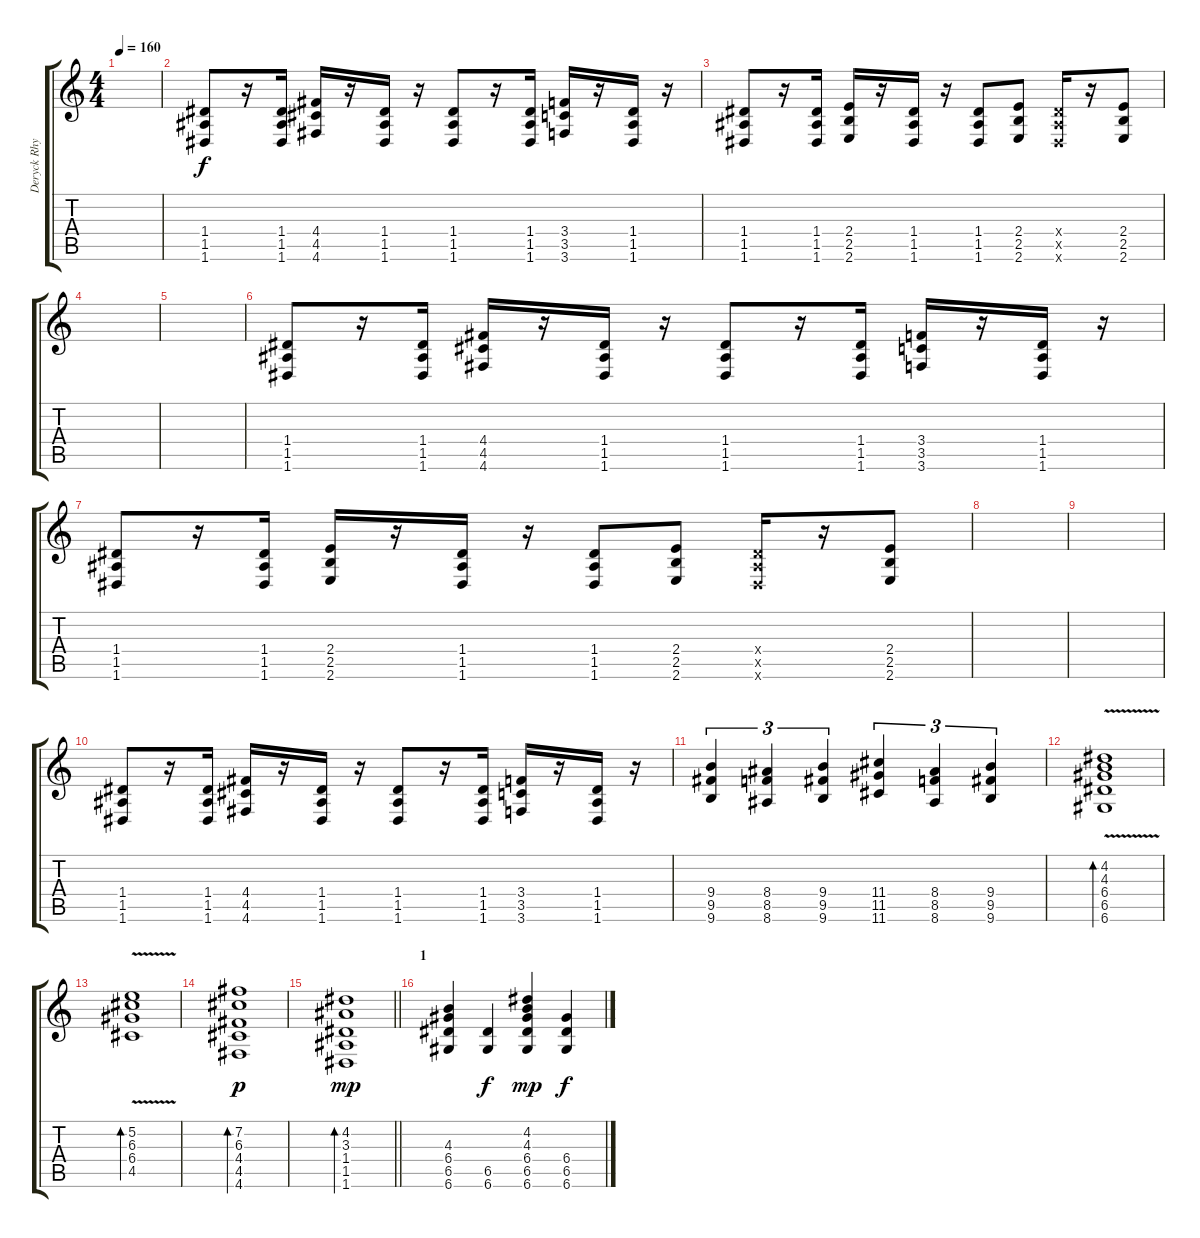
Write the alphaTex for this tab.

\track ("Deryck Rhythm" "Deryck Rhy") {instrument distortionguitar}
\staff {score tabs}
\tuning (E4 B3 G3 D3 A2 D2) {hide}
\ts (4 4)
\tempo 160
\clef g2
\ks c
|
(1.4 1.5 1.6).8 r.16 (1.4 1.5 1.6).16 (4.4 4.5 4.6).16 r.16 (1.4 1.5 1.6).16 r.16 (1.4 1.5 1.6).8 r.16 (1.4 1.5 1.6).16 (3.4 3.5 3.6).16 r.16 (1.4 1.5 1.6).16 r.16 |
(1.4 1.5 1.6).8 r.16 (1.4 1.5 1.6).16 (2.4 2.5 2.6).16 r.16 (1.4 1.5 1.6).16 r.16 (1.4 1.5 1.6).8 (2.4 2.5 2.6).8 (1.4{x} 1.5{x} 1.6{x}).16 r.16 (2.4 2.5 2.6).8 |
|
|
(1.4 1.5 1.6).8 r.16 (1.4 1.5 1.6).16 (4.4 4.5 4.6).16 r.16 (1.4 1.5 1.6).16 r.16 (1.4 1.5 1.6).8 r.16 (1.4 1.5 1.6).16 (3.4 3.5 3.6).16 r.16 (1.4 1.5 1.6).16 r.16 |
(1.4 1.5 1.6).8 r.16 (1.4 1.5 1.6).16 (2.4 2.5 2.6).16 r.16 (1.4 1.5 1.6).16 r.16 (1.4 1.5 1.6).8 (2.4 2.5 2.6).8 (1.4{x} 1.5{x} 1.6{x}).16 r.16 (2.4 2.5 2.6).8 |
|
|
(1.4 1.5 1.6).8 r.16 (1.4 1.5 1.6).16 (4.4 4.5 4.6).16 r.16 (1.4 1.5 1.6).16 r.16 (1.4 1.5 1.6).8 r.16 (1.4 1.5 1.6).16 (3.4 3.5 3.6).16 r.16 (1.4 1.5 1.6).16 r.16 |
(9.4 9.5 9.6).4{tu (3 2)} (8.4 8.5 8.6).4{tu (3 2)} (9.4 9.5 9.6).4{tu (3 2)} (11.4 11.5 11.6).4{tu (3 2)} (8.4 8.5 8.6).4{tu (3 2)} (9.4 9.5 9.6).4{tu (3 2)} |
(4.2{v} 4.3 6.4 6.5 6.6).1{bd 480 instrument acousticguitarsteel} |
(5.2{v} 6.3 6.4 4.5).1{bd 240} |
(7.2 6.3 4.4 4.5 4.6).1{bd 240 dy p} |
\barLineRight lightlight
(4.2 3.3 1.4 1.5 1.6).1{bd 240 dy mp} |
\section ("" "1")
(4.3 6.4 6.5 6.6).4{instrument distortionguitar} (6.5 6.6).4{dy f} (4.2 4.3 6.4 6.5 6.6).4{dy mp} (6.4 6.5 6.6).4{dy f}
